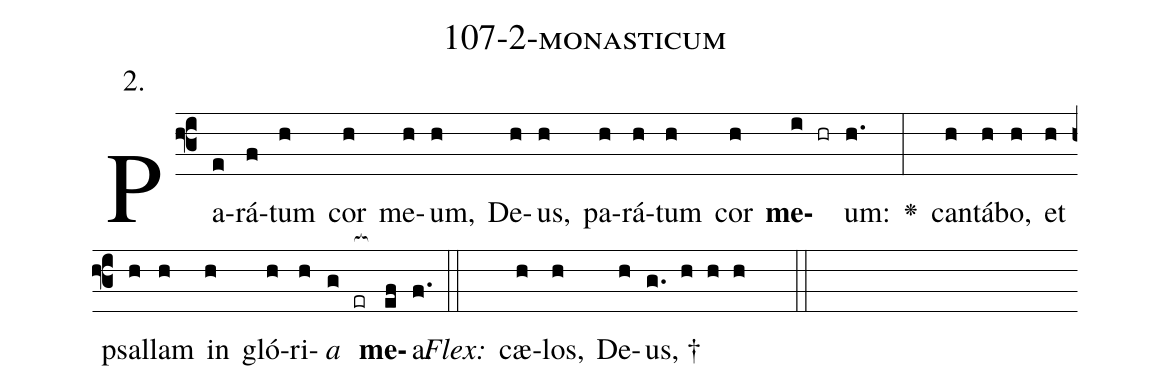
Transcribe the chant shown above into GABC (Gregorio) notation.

name: 107-2-monasticum;
annotation: 2.;
%%
(f3)Pa(e)rá(f)tum(h) cor(h) me(h)um,(h) De(h)us,(h) pa(h)rá(h)tum(h) cor(h) <b>me</b>(i hr)um:(h.) <v>\greheightstar</v>(:) can(h)tá(h)bo,(h) et(h) psal(h)lam(h) in(h) gló(h)ri(h)<i>a</i>(g er[ocb:1{]) <b>me</b>(ef[ocb:0}])a.(f.) (::)
<i>Flex:</i>()  cæ(h)los,(h) De(h)us, †(g. h h h  ::)

%E(h) u(h) o(h) u(g) a(ef) e.(f.) (::)
